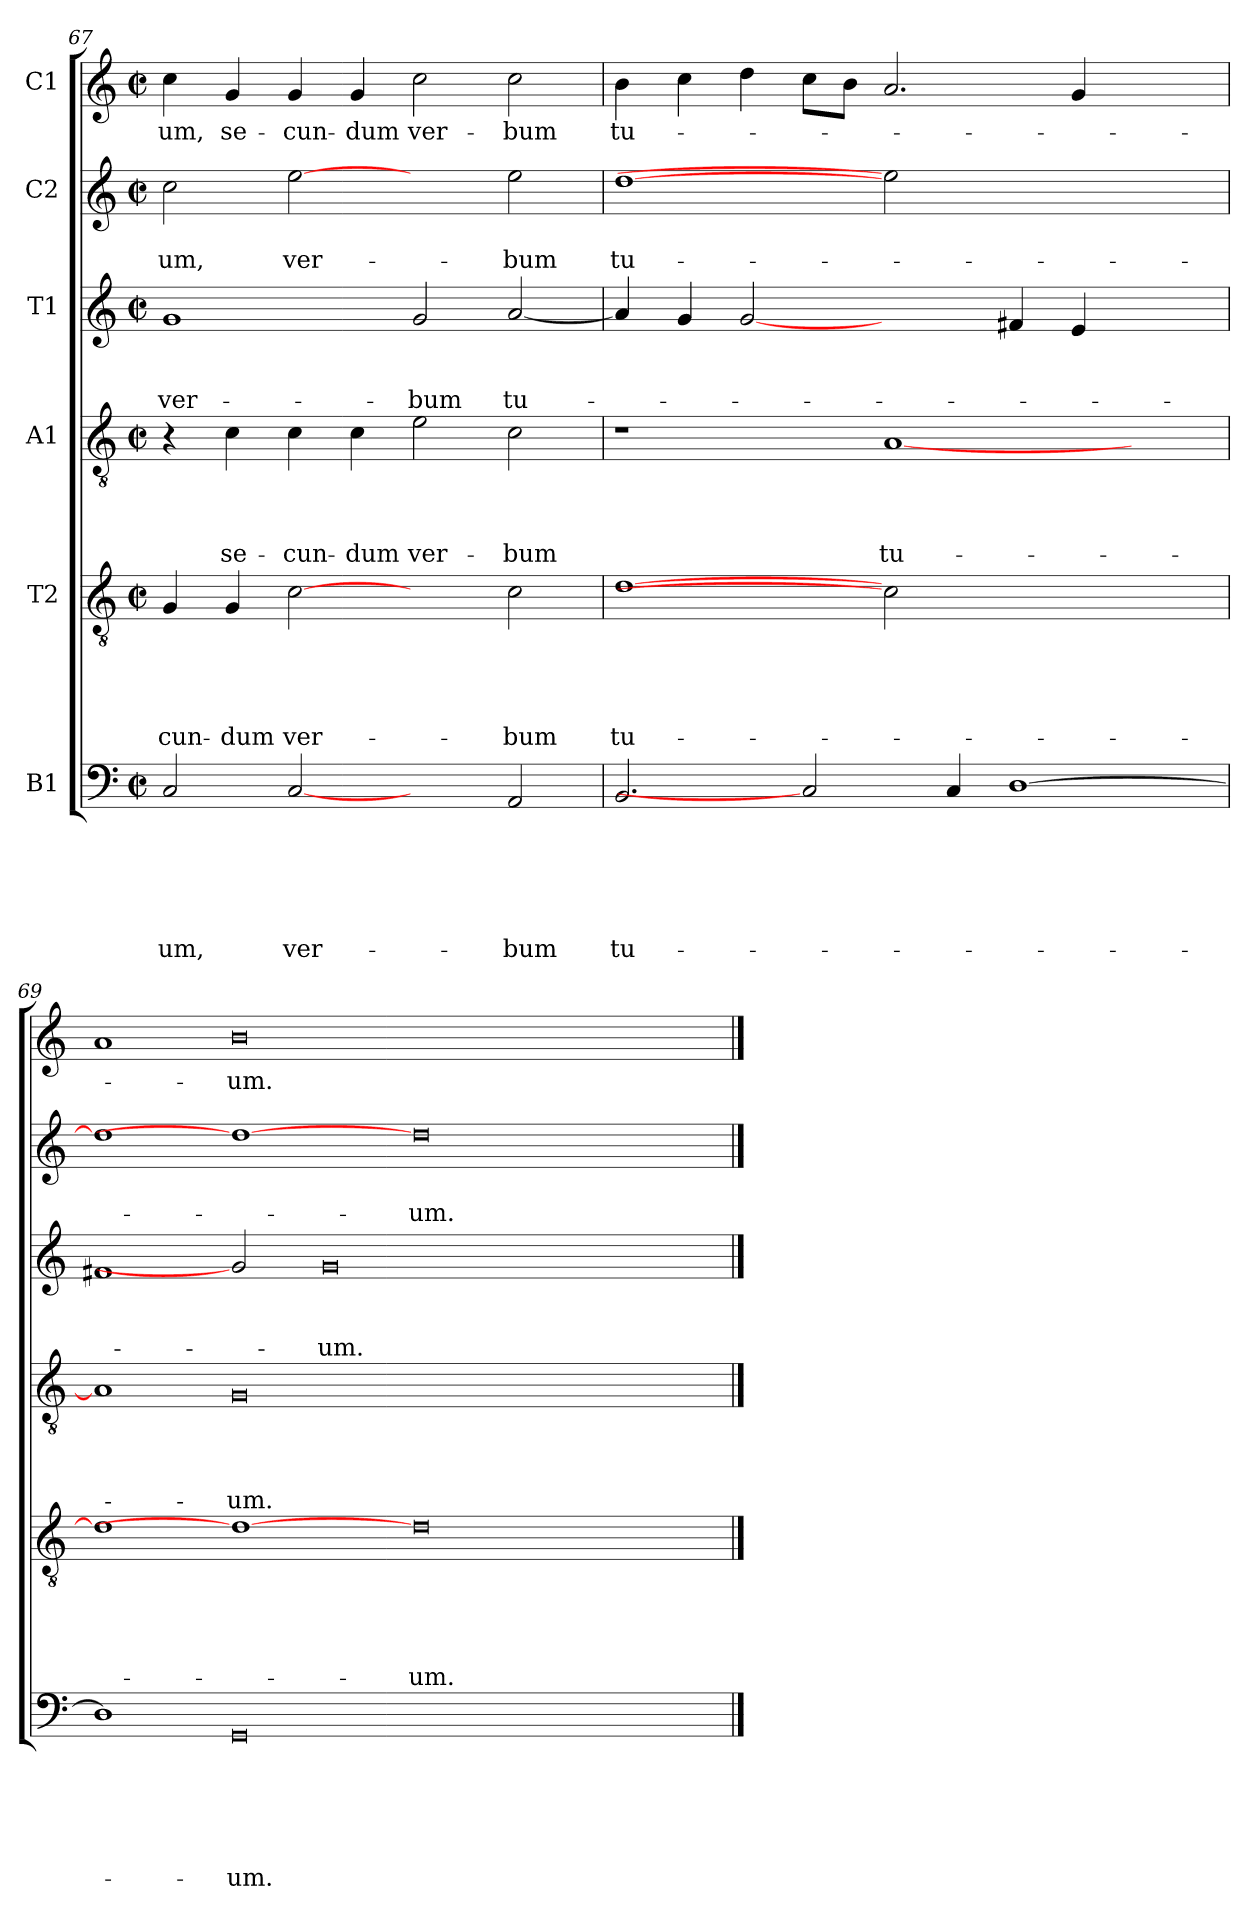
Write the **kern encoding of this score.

**kern	**text	**text	**text	**text	**text	**text	**kern	**text	**text	**text	**text	**text	**kern	**text	**text	**text	**text	**kern	**text	**text	**text	**kern	**text	**text	**kern	**text
*part6	*part6	*part6	*part6	*part6	*part6	*part6	*part5	*part5	*part5	*part5	*part5	*part5	*part4	*part4	*part4	*part4	*part4	*part3	*part3	*part3	*part3	*part2	*part2	*part2	*part1	*part1
*staff6	*staff6	*staff6	*staff6	*staff6	*staff6	*staff6	*staff5	*staff5	*staff5	*staff5	*staff5	*staff5	*staff4	*staff4	*staff4	*staff4	*staff4	*staff3	*staff3	*staff3	*staff3	*staff2	*staff2	*staff2	*staff1	*staff1
*I"B1	*	*	*	*	*	*	*I"T2	*	*	*	*	*	*I"A1	*	*	*	*	*I"T1	*	*	*	*I"C2	*	*	*I"C1	*
!!LO:LB:g=z
*clefF4	*	*	*	*	*	*	*clefGv2	*	*	*	*	*	*clefGv2	*	*	*	*	*clefG2	*	*	*	*clefG2	*	*	*clefG2	*
*k[]	*	*	*	*	*	*	*k[]	*	*	*	*	*	*k[]	*	*	*	*	*k[]	*	*	*	*k[]	*	*	*k[]	*
*C:	*	*	*	*	*	*	*C:	*	*	*	*	*	*C:	*	*	*	*	*C:	*	*	*	*C:	*	*	*C:	*
*M2/2	*	*	*	*	*	*	*M2/2	*	*	*	*	*	*M2/2	*	*	*	*	*M2/2	*	*	*	*M2/2	*	*	*M2/2	*
*met(c|)	*	*	*	*	*	*	*met(c|)	*	*	*	*	*	*met(c|)	*	*	*	*	*met(c|)	*	*	*	*met(c|)	*	*	*met(c|)	*
=67	=67	=67	=67	=67	=67	=67	=67	=67	=67	=67	=67	=67	=67	=67	=67	=67	=67	=67	=67	=67	=67	=67	=67	=67	=67	=67
!	!	!	!	!	!	!LO:LY:b	!	!	!	!	!	!LO:LY:b	!	!	!	!	!	!	!	!	!LO:LY:b	!	!	!LO:LY:b	!	!LO:LY:b
2C/	.	.	.	.	.	-um,	4G/	.	.	.	.	-cun-	4r	.	.	.	.	1g	.	.	ver-	2cc\	.	-um,	4cc\	-um,
!	!	!	!	!	!	!	!	!	!	!	!	!LO:LY:b	!	!	!	!	!LO:LY:b	!	!	!	!	!	!	!	!	!LO:LY:b
.	.	.	.	.	.	.	4G/	.	.	.	.	-dum	4c\	.	.	.	se-	.	.	.	.	.	.	.	4g/	se-
!	!	!	!	!	!	!LO:LY:b	!	!	!	!	!	!LO:LY:b	!	!	!	!	!LO:LY:b	!	!	!	!	!	!	!LO:LY:b	!	!LO:LY:b
[2C	.	.	.	.	.	ver-	[2c	.	.	.	.	ver-	4c\	.	.	.	-cun-	.	.	.	.	[2ee	.	ver-	4g/	-cun-
!	!	!	!	!	!	!	!	!	!	!	!	!	!	!	!	!	!LO:LY:b	!	!	!	!	!	!	!	!	!LO:LY:b
.	.	.	.	.	.	.	.	.	.	.	.	.	4c\	.	.	.	-dum	.	.	.	.	.	.	.	4g/	-dum
!	!	!	!	!	!	!	!	!	!	!	!	!	!	!	!	!	!LO:LY:b	!	!	!	!LO:LY:b	!	!	!	!	!LO:LY:b
2ryy	.	.	.	.	.	.	2ryy	.	.	.	.	.	2e\	.	.	.	ver-	2g/	.	.	-bum	2ryy	.	.	2cc\	ver-
!	!	!	!	!	!	!LO:LY:b	!	!	!	!	!	!LO:LY:b	!	!	!	!	!LO:LY:b	!	!	!	!LO:LY:b	!	!	!LO:LY:b	!	!LO:LY:b
2AA/	.	.	.	.	.	-bum	2c\	.	.	.	.	-bum	2c\	.	.	.	-bum	[2a/	.	.	tu-	2ee\	.	-bum	2cc\	-bum
=68	=68	=68	=68	=68	=68	=68	=68	=68	=68	=68	=68	=68	=68	=68	=68	=68	=68	=68	=68	=68	=68	=68	=68	=68	=68	=68
!	!	!	!	!	!	!LO:LY:b	!	!	!	!	!	!LO:LY:b	!	!	!	!	!	!	!	!	!	!	!	!LO:LY:b	!	!LO:LY:b
2.BB/	.	.	.	.	.	tu-	[1d	.	.	.	.	tu-	1r	.	.	.	.	4a/]	.	.	.	[1dd	.	tu-	4b\	tu-
.	.	.	.	.	.	.	.	.	.	.	.	.	.	.	.	.	.	4g/	.	.	.	.	.	.	4cc\	.
.	.	.	.	.	.	.	.	.	.	.	.	.	.	.	.	.	.	[2g	.	.	.	.	.	.	4dd\	.
2C]	.	.	.	.	.	.	.	.	.	.	.	.	.	.	.	.	.	.	.	.	.	.	.	.	8cc\L	.
.	.	.	.	.	.	.	.	.	.	.	.	.	.	.	.	.	.	.	.	.	.	.	.	.	8b\J	.
!	!	!	!	!	!	!	!	!	!	!	!	!	!	!	!	!	!LO:LY:b	!	!	!	!	!	!	!	!	!
.	.	.	.	.	.	.	2c]	.	.	.	.	.	[1A	.	.	.	tu-	2ryy	.	.	.	2ee]	.	.	2.a/	.
4C/	.	.	.	.	.	.	.	.	.	.	.	.	.	.	.	.	.	.	.	.	.	.	.	.	.	.
[1D	.	.	.	.	.	.	1ryy	.	.	.	.	.	.	.	.	.	.	4f#X/	.	.	.	1ryy	.	.	.	.
.	.	.	.	.	.	.	.	.	.	.	.	.	.	.	.	.	.	4e/	.	.	.	.	.	.	4g/	.
.	.	.	.	.	.	.	.	.	.	.	.	.	2ryy	.	.	.	.	2ryy	.	.	.	.	.	.	2ryy	.
=69	=69	=69	=69	=69	=69	=69	=69	=69	=69	=69	=69	=69	=69	=69	=69	=69	=69	=69	=69	=69	=69	=69	=69	=69	=69	=69
1D]	.	.	.	.	.	.	1d]	.	.	.	.	.	1A]	.	.	.	.	1f#X	.	.	.	1dd]	.	.	1a	.
!	!	!	!	!	!	!LO:LY:b	!	!	!	!	!	!	!	!	!	!	!LO:LY:b	!	!	!	!	!	!	!	!	!LO:LY:b
0GG	.	.	.	.	.	-um.	1d_	.	.	.	.	.	0G	.	.	.	-um.	2g]	.	.	.	1dd_	.	.	0b	-um.
!	!	!	!	!	!	!	!	!	!	!	!	!	!	!	!	!	!	!	!	!	!LO:LY:b	!	!	!	!	!
.	.	.	.	.	.	.	.	.	.	.	.	.	.	.	.	.	.	0g	.	.	-um.	.	.	.	.	.
!	!	!	!	!	!	!	!	!	!	!	!	!LO:LY:b	!	!	!	!	!	!	!	!	!	!	!	!LO:LY:b	!	!
.	.	.	.	.	.	.	0d	.	.	.	.	-um.	.	.	.	.	.	.	.	.	.	0dd	.	-um.	.	.
1ryy	.	.	.	.	.	.	.	.	.	.	.	.	1ryy	.	.	.	.	.	.	.	.	.	.	.	1ryy	.
.	.	.	.	.	.	.	.	.	.	.	.	.	.	.	.	.	.	2ryy	.	.	.	.	.	.	.	.
==	==	==	==	==	==	==	==	==	==	==	==	==	==	==	==	==	==	==	==	==	==	==	==	==	==	==
*-	*-	*-	*-	*-	*-	*-	*-	*-	*-	*-	*-	*-	*-	*-	*-	*-	*-	*-	*-	*-	*-	*-	*-	*-	*-	*-
